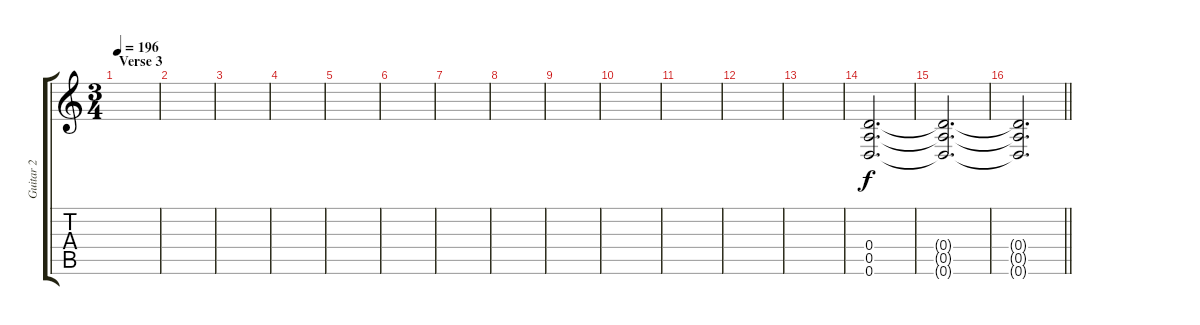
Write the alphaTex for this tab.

\track ("Guitar 2" "Guitar 2") {instrument distortionguitar}
\staff {score tabs}
\tuning (E4 B3 G3 D3 A2 D2) {hide}
\ts (3 4)
\section ("" "Verse 3")
\tempo 196
\clef g2
\ks c
|
|
|
|
|
|
|
|
|
|
|
|
|
(0.4 0.5 0.6).2{d} |
(0.4{t} 0.5{t} 0.6{t}).2{d} |
\barLineRight lightlight
(0.4{t} 0.5{t} 0.6{t}).2{d}
